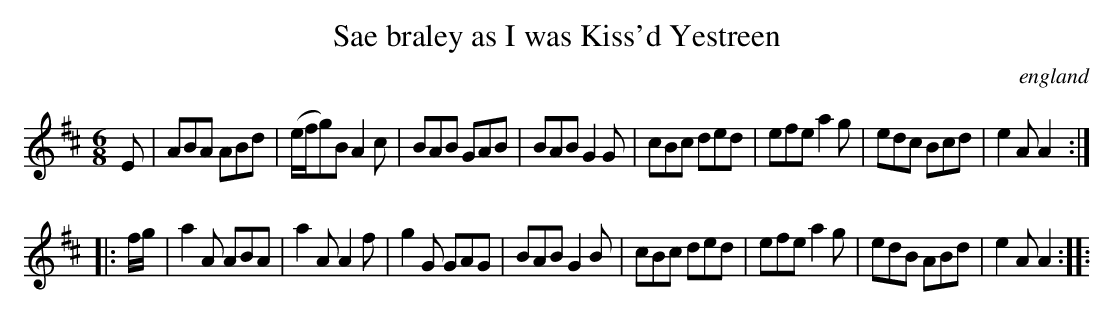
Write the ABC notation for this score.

X:1
T:Sae braley as I was Kiss'd Yestreen
O:england
M:6/8
L:1/8
K:AMix
E   |ABA ABd|(e/f/g)B A2c|BAB GAB|BAB G2G|cBc ded|efe a2g|edc Bcd|e2A A2::
f/g/|a2A ABA| a2A     A2f|g2G GAG|BAB G2B|cBc ded|efe a2g|edB ABd|e2A A2::
